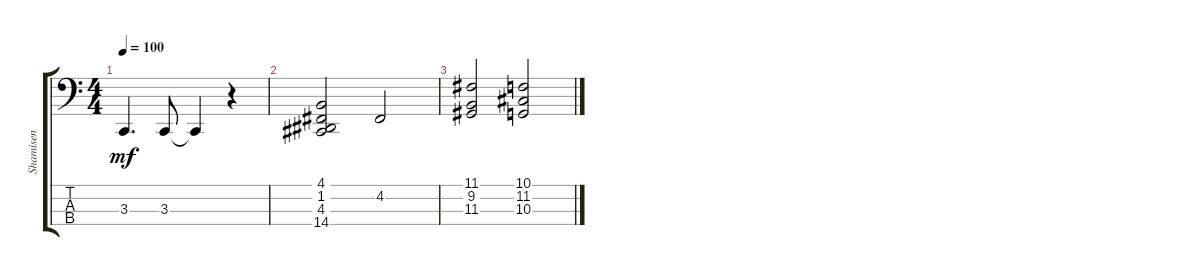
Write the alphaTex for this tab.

\track ("Shamisen" "Shamisen") {instrument shamisen}
\staff {score tabs}
\tuning (G2 D2 A1 E1) {hide}
\ts (4 4)
\tempo 100
\clef f4
\ks aminor
3.3.4{d dy mf} 3.3.8 3.3{t}.4 r.4 |
(4.1 1.2 4.3 14.4).2 4.2.2 |
(11.1 9.2 11.3).2 (10.1 11.2 10.3).2
